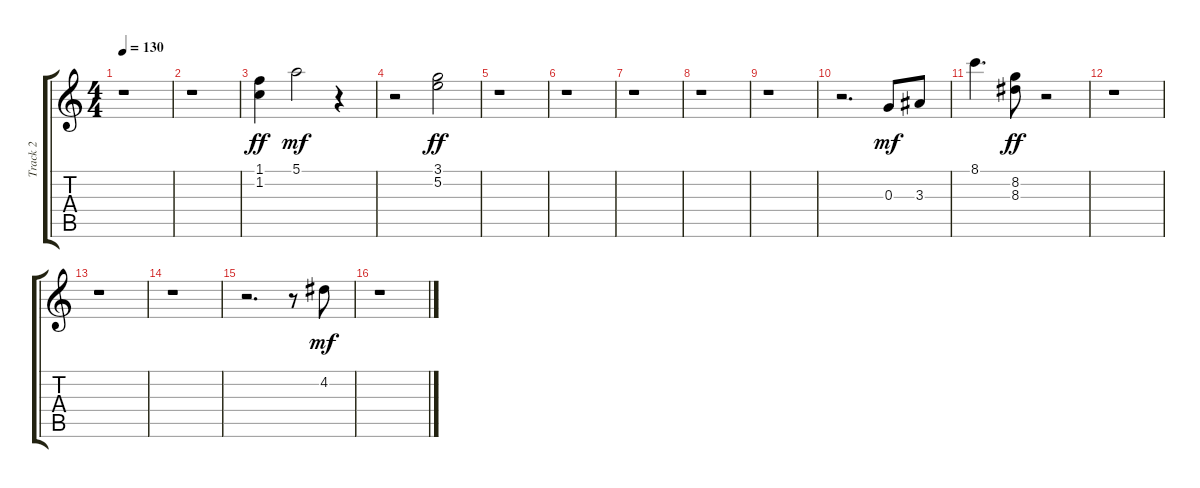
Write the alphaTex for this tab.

\track ("Track 2" "Track 2") {instrument acousticguitarsteel}
\staff {score tabs}
\tuning (E4 B3 G3 D3 A2 E2) {hide}
\ts (4 4)
\tempo 130
\clef g2
\ks c
r.1{dy mf} |
r.1 |
(1.1 1.2).4{dy ff} 5.1.2{dy mf} r.4 |
r.2 (3.1 5.2).2{dy ff} |
r.1 |
r.1 |
r.1 |
r.1 |
r.1 |
r.2{d} 0.3.8{dy mf} 3.3.8 |
8.1.4{d} (8.2 8.3).8{dy ff} r.2 |
r.1 |
r.1 |
r.1 |
r.2{d} r.8 4.2.8{dy mf} |
r.1
